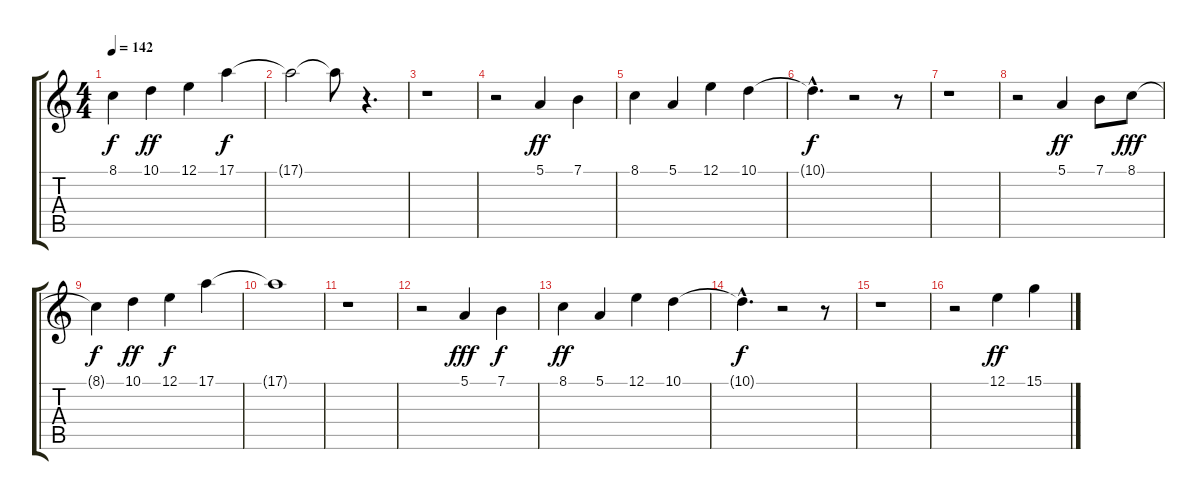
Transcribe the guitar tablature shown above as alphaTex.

\track "" {instrument clarinet}
\staff {score tabs}
\tuning (E4 B3 G3 D3 A2 E2) {hide}
\ts (4 4)
\tempo 142
\clef g2
\ks c
8.1{t}.4{dy f} 10.1.4{dy ff} 12.1.4 17.1.4{dy f} |
17.1{t}.2 17.1{t}.8 r.4{d} |
r.1 |
r.2 5.1.4{dy ff} 7.1.4 |
8.1.4 5.1.4 12.1.4 10.1.4 |
10.1{hac t}.4{d dy f} r.2 r.8 |
r.1 |
r.2 5.1.4{dy ff} 7.1.8 8.1.8{dy fff} |
8.1{t}.4{dy f} 10.1.4{dy ff} 12.1.4{dy f} 17.1.4 |
17.1{t}.1 |
r.1 |
r.2 5.1.4{dy fff} 7.1.4{dy f} |
8.1.4{dy ff} 5.1.4 12.1.4 10.1.4 |
10.1{hac t}.4{d dy f} r.2 r.8 |
r.1 |
r.2 12.1.4{dy ff} 15.1.4
